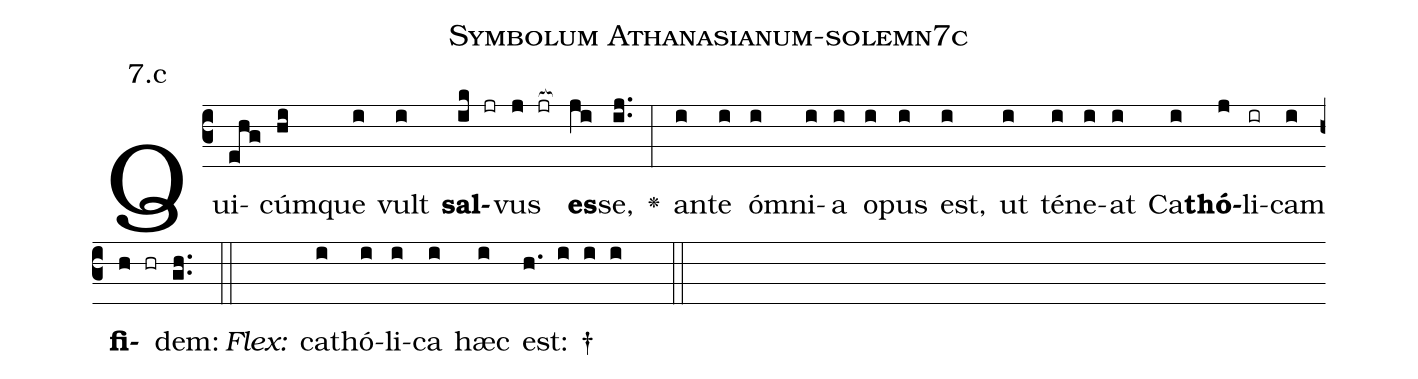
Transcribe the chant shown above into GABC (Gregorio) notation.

name: Symbolum Athanasianum-solemn7c;
annotation: 7.c;
%%
(c3)Qui(ehg)cúm(hi)que(i) vult(i) <b>sal</b>(ik jr)vus(j jr[ocb:1{]) <b>es</b>(ji[ocb:0}])se,(ij..) <v>\greheightstar</v>(:) an(i)te(i) óm(i)ni(i)a(i) o(i)pus(i) est,(i) ut(i) té(i)ne(i)at(i) Ca(i)<b>thó</b>(j)li(ir)cam(i) <b>fi</b>(h hr)dem:(gh..) (::)
<i>Flex:</i>()  ca(i)thó(i)li(i)ca(i) hæc(i) est: †(h. i i i  ::)

%E(i) u(i) o(j) u(i) a(h) e.(gh..) (::)
